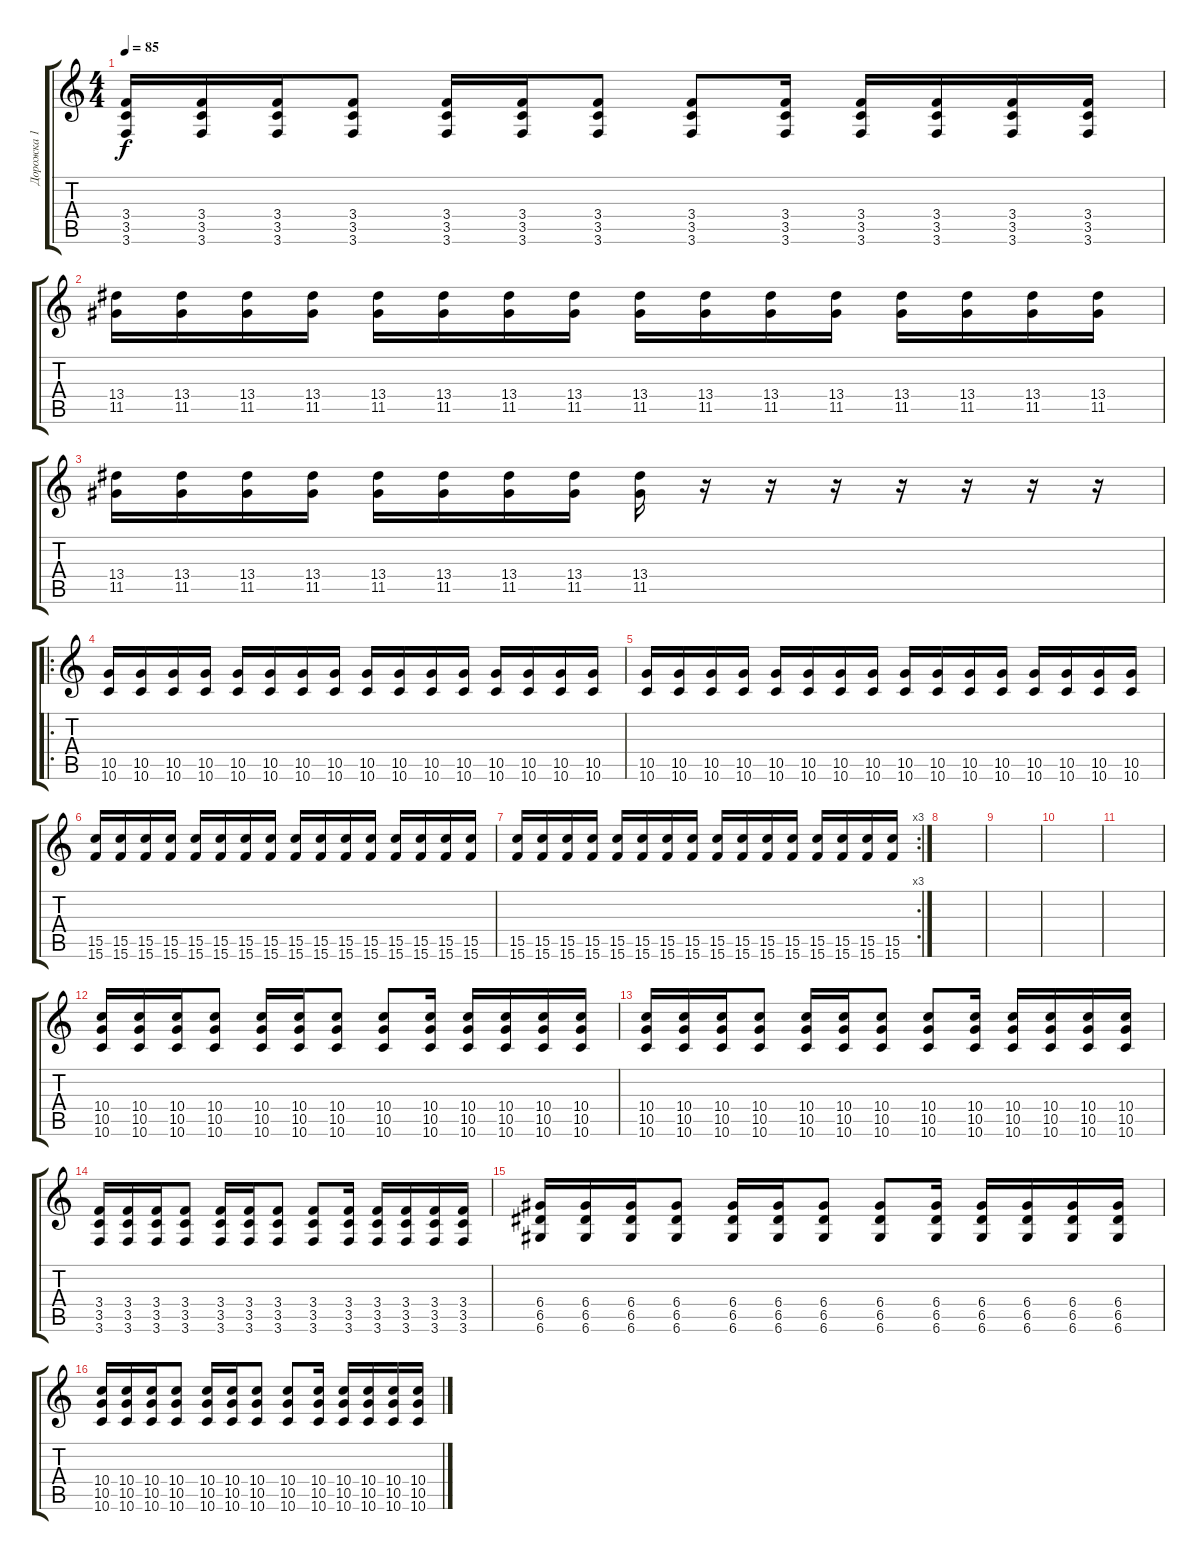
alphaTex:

\track ("Дорожка 1" "Дорожка 1") {instrument overdrivenguitar}
\staff {score tabs}
\tuning (E4 B3 G3 D3 A2 D2) {hide}
\ts (4 4)
\tempo 85
\clef g2
\ks c
(3.4 3.5 3.6).16{dy f} (3.4 3.5 3.6).16 (3.4 3.5 3.6).16 (3.4 3.5 3.6).8 (3.4 3.5 3.6).16 (3.4 3.5 3.6).16 (3.4 3.5 3.6).8 (3.4 3.5 3.6).8 (3.4 3.5 3.6).16 (3.4 3.5 3.6).16 (3.4 3.5 3.6).16 (3.4 3.5 3.6).16 (3.4 3.5 3.6).16 |
(13.4 11.5).16{volume 16} (13.4 11.5).16 (13.4 11.5).16 (13.4 11.5).16 (13.4 11.5).16 (13.4 11.5).16 (13.4 11.5).16 (13.4 11.5).16 (13.4 11.5).16 (13.4 11.5).16 (13.4 11.5).16 (13.4 11.5).16 (13.4 11.5).16 (13.4 11.5).16 (13.4 11.5).16 (13.4 11.5).16 |
(13.4 11.5).16 (13.4 11.5).16 (13.4 11.5).16 (13.4 11.5).16 (13.4 11.5).16 (13.4 11.5).16 (13.4 11.5).16 (13.4 11.5).16 (13.4 11.5).16 r.16 r.16 r.16 r.16 r.16 r.16 r.16 |
\ro
(10.5 10.6).16{volume 9 instrument distortionguitar} (10.5 10.6).16 (10.5 10.6).16 (10.5 10.6).16 (10.5 10.6).16 (10.5 10.6).16 (10.5 10.6).16 (10.5 10.6).16 (10.5 10.6).16 (10.5 10.6).16 (10.5 10.6).16 (10.5 10.6).16 (10.5 10.6).16 (10.5 10.6).16 (10.5 10.6).16 (10.5 10.6).16 |
(10.5 10.6).16 (10.5 10.6).16 (10.5 10.6).16 (10.5 10.6).16 (10.5 10.6).16 (10.5 10.6).16 (10.5 10.6).16 (10.5 10.6).16 (10.5 10.6).16 (10.5 10.6).16 (10.5 10.6).16 (10.5 10.6).16 (10.5 10.6).16 (10.5 10.6).16 (10.5 10.6).16 (10.5 10.6).16 |
(15.5 15.6).16 (15.5 15.6).16 (15.5 15.6).16 (15.5 15.6).16 (15.5 15.6).16 (15.5 15.6).16 (15.5 15.6).16 (15.5 15.6).16 (15.5 15.6).16 (15.5 15.6).16 (15.5 15.6).16 (15.5 15.6).16 (15.5 15.6).16 (15.5 15.6).16 (15.5 15.6).16 (15.5 15.6).16 |
\rc 3
(15.5 15.6).16 (15.5 15.6).16 (15.5 15.6).16 (15.5 15.6).16 (15.5 15.6).16 (15.5 15.6).16 (15.5 15.6).16 (15.5 15.6).16 (15.5 15.6).16 (15.5 15.6).16 (15.5 15.6).16 (15.5 15.6).16 (15.5 15.6).16 (15.5 15.6).16 (15.5 15.6).16 (15.5 15.6).16 |
|
|
|
|
(10.4 10.5 10.6).16{volume 16} (10.4 10.5 10.6).16 (10.4 10.5 10.6).16 (10.4 10.5 10.6).8 (10.4 10.5 10.6).16 (10.4 10.5 10.6).16 (10.4 10.5 10.6).8 (10.4 10.5 10.6).8 (10.4 10.5 10.6).16 (10.4 10.5 10.6).16 (10.4 10.5 10.6).16 (10.4 10.5 10.6).16 (10.4 10.5 10.6).16 |
(10.4 10.5 10.6).16 (10.4 10.5 10.6).16 (10.4 10.5 10.6).16 (10.4 10.5 10.6).8 (10.4 10.5 10.6).16 (10.4 10.5 10.6).16 (10.4 10.5 10.6).8 (10.4 10.5 10.6).8 (10.4 10.5 10.6).16 (10.4 10.5 10.6).16 (10.4 10.5 10.6).16 (10.4 10.5 10.6).16 (10.4 10.5 10.6).16 |
(3.4 3.5 3.6).16 (3.4 3.5 3.6).16 (3.4 3.5 3.6).16 (3.4 3.5 3.6).8 (3.4 3.5 3.6).16 (3.4 3.5 3.6).16 (3.4 3.5 3.6).8 (3.4 3.5 3.6).8 (3.4 3.5 3.6).16 (3.4 3.5 3.6).16 (3.4 3.5 3.6).16 (3.4 3.5 3.6).16 (3.4 3.5 3.6).16 |
(6.4 6.5 6.6).16 (6.4 6.5 6.6).16 (6.4 6.5 6.6).16 (6.4 6.5 6.6).8 (6.4 6.5 6.6).16 (6.4 6.5 6.6).16 (6.4 6.5 6.6).8 (6.4 6.5 6.6).8 (6.4 6.5 6.6).16 (6.4 6.5 6.6).16 (6.4 6.5 6.6).16 (6.4 6.5 6.6).16 (6.4 6.5 6.6).16 |
(10.4 10.5 10.6).16 (10.4 10.5 10.6).16 (10.4 10.5 10.6).16 (10.4 10.5 10.6).8 (10.4 10.5 10.6).16 (10.4 10.5 10.6).16 (10.4 10.5 10.6).8 (10.4 10.5 10.6).8 (10.4 10.5 10.6).16 (10.4 10.5 10.6).16 (10.4 10.5 10.6).16 (10.4 10.5 10.6).16 (10.4 10.5 10.6).16
